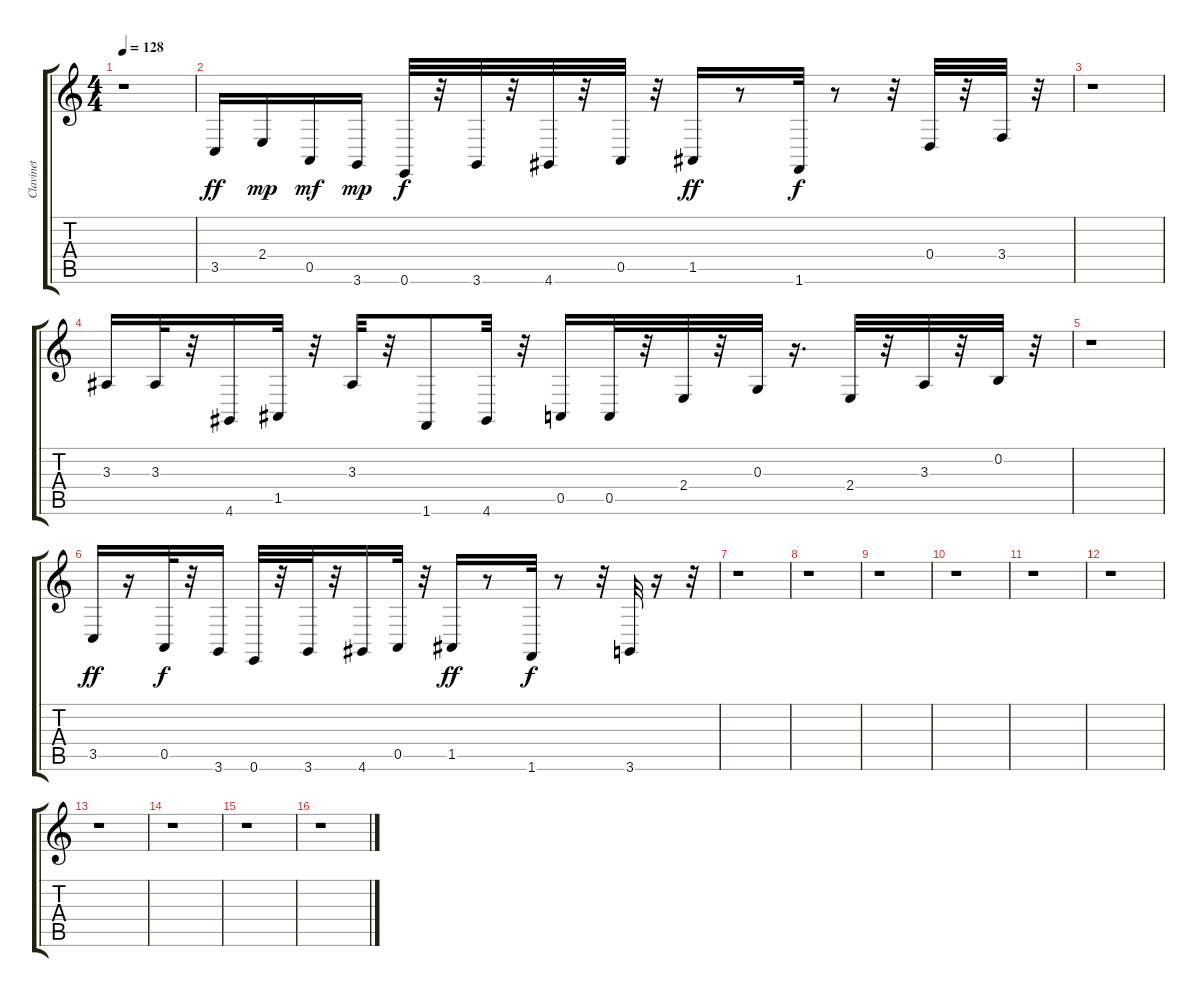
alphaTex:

\track ("Clavinet" "Clavinet") {instrument clavinet}
\staff {score tabs}
\tuning (E4 B3 G3 D3 A2 E2) {hide}
\ts (4 4)
\tempo 128
\clef g2
\ks c
r.1{dy f} |
3.5.16{dy ff} 2.4.16{dy mp} 0.5.16{dy mf} 3.6.16{dy mp} 0.6.32{dy f} r.32 3.6.32 r.32 4.6.32 r.32 0.5.32 r.32 1.5.16{dy ff} r.8 1.6.32{dy f} r.8 r.32 0.4.32 r.32 3.4.32 r.32 |
r.1 |
3.3.16 3.3.32 r.32 4.6.16 1.5.32 r.32 3.3.32 r.32 1.6.8 4.6.32 r.32 0.5.16 0.5.32 r.32 2.4.32 r.32 0.3.32 r.16{d} 2.4.32 r.32 3.3.32 r.32 0.2.32 r.32 |
r.1 |
3.5.16{dy ff} r.16 0.5.32{dy f} r.32 3.6.16 0.6.32 r.32 3.6.32 r.32 4.6.16 0.5.32 r.32 1.5.16{dy ff} r.8 1.6.32{dy f} r.8 r.32 3.6.32 r.16 r.32 |
r.1 |
r.1 |
r.1 |
r.1 |
r.1 |
r.1 |
r.1 |
r.1 |
r.1 |
r.1
